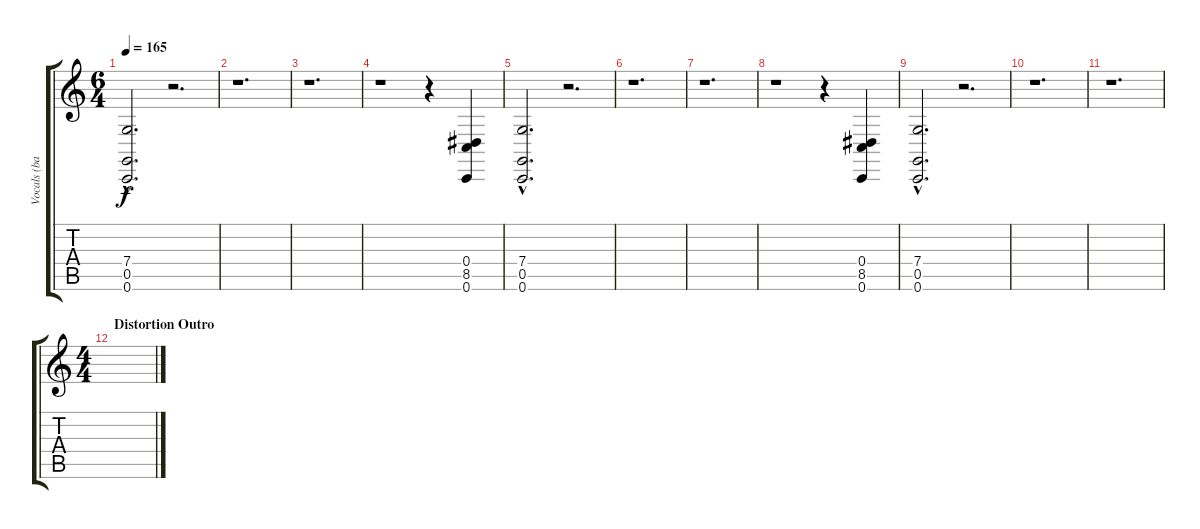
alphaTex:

\track ("Vocals (back-up)" "Vocals (ba") {instrument lead2sawtooth}
\staff {score tabs}
\tuning (D4 A3 F3 C3 G2 C2) {hide}
\ts (6 4)
\tempo 165
\clef g2
\ks c
(7.4{hac} 0.5{hac} 0.6{hac}).2{d dy f} r.2{d} |
r.1{d} |
r.1{d} |
r.1 r.4 (0.4 8.5 0.6).4 |
(7.4{hac} 0.5{hac} 0.6{hac}).2{d} r.2{d} |
r.1{d} |
r.1{d} |
r.1 r.4 (0.4 8.5 0.6).4 |
(7.4{hac} 0.5{hac} 0.6{hac}).2{d} r.2{d} |
r.1{d} |
r.1{d} |
\ts (4 4)
\section ("" "Distortion Outro ")
